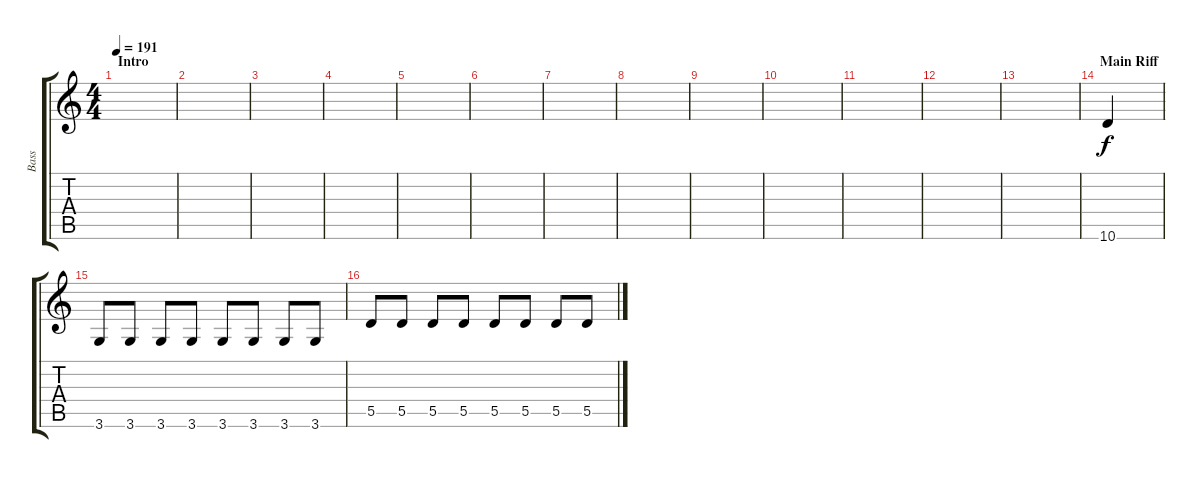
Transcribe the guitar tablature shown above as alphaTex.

\track ("Bass" "Bass") {instrument electricbasspick}
\staff {score tabs}
\tuning (E4 B3 G3 D3 A2 E2) {hide}
\ts (4 4)
\section ("" "Intro")
\tempo 191
\clef g2
\ks c
|
|
|
|
|
|
|
|
|
|
|
|
|
\section ("" "Main Riff")
10.6.4 |
3.6.8 3.6.8 3.6.8 3.6.8 3.6.8 3.6.8 3.6.8 3.6.8 |
5.5.8 5.5.8 5.5.8 5.5.8 5.5.8 5.5.8 5.5.8 5.5.8
